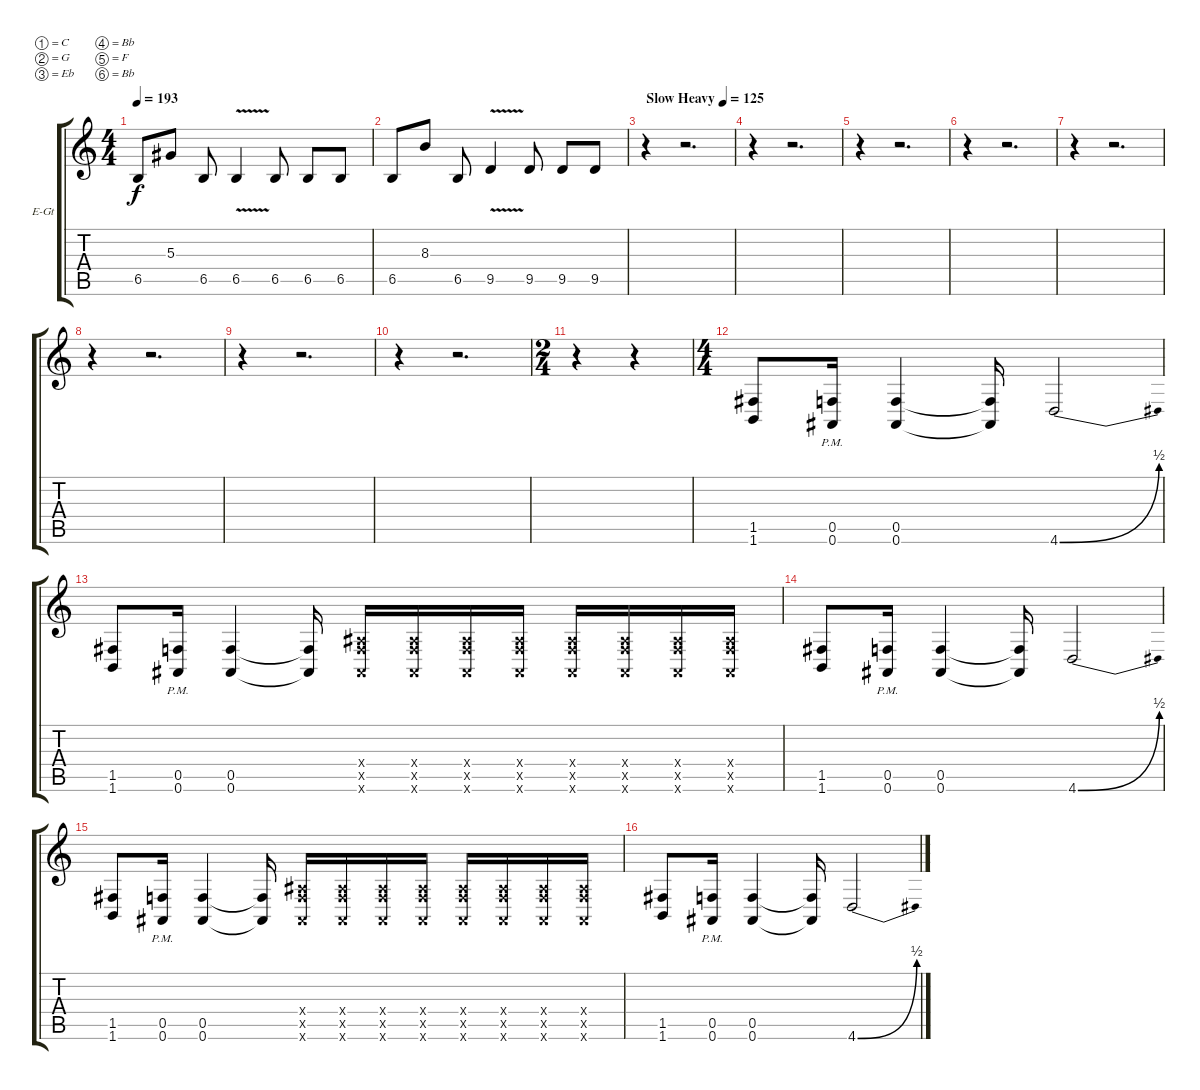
\bracketExtendMode groupsimilarinstruments
\firstSystemTrackNameOrientation horizontal
\otherSystemsTrackNameOrientation horizontal
\track ("Curtis Ward" "E-Gt") {instrument distortionguitar}
\staff {score tabs}
\tuning (C4 G3 Eb3 Bb2 F2 Bb1)
\ts (4 4)
\tempo 193
\clef g2
\ks c
6.5.8{dy f} 5.3.8 6.5.8 6.5{v}.4 6.5.8 6.5.8 6.5.8 |
6.5.8 8.3.8 6.5.8 9.5{v}.4 9.5.8 9.5.8 9.5.8 |
\tempo (125 "Slow Heavy")
r.4 r.2{d} |
r.4 r.2{d} |
r.4 r.2{d} |
r.4 r.2{d} |
r.4 r.2{d} |
r.4 r.2{d} |
r.4 r.2{d} |
r.4 r.2{d} |
\ts (2 4)
\beaming (8 2 2)
r.4 r.4 |
\ts (4 4)
\beaming (8 2 2 2 2)
(1.5 1.6).8 (0.5{pm} 0.6{pm}).16 (0.5 0.6).4 (0.5{t} 0.6{t}).16 4.6{be (bend 0 0 60 2)}.2 |
(1.5 1.6).8 (0.5{pm} 0.6{pm}).16 (0.5 0.6).4 (0.5{t} 0.6{t}).16 (0.4{x} 0.5{x} 0.6{x}).16 (0.4{x} 0.5{x} 0.6{x}).16 (0.4{x} 0.5{x} 0.6{x}).16 (0.4{x} 0.5{x} 0.6{x}).16 (0.4{x} 0.5{x} 0.6{x}).16 (0.4{x} 0.5{x} 0.6{x}).16 (0.4{x} 0.5{x} 0.6{x}).16 (0.4{x} 0.5{x} 0.6{x}).16 |
(1.5 1.6).8 (0.5{pm} 0.6{pm}).16 (0.5 0.6).4 (0.5{t} 0.6{t}).16 4.6{be (bend 0 0 60 2)}.2 |
(1.5 1.6).8 (0.5{pm} 0.6{pm}).16 (0.5 0.6).4 (0.5{t} 0.6{t}).16 (0.4{x} 0.5{x} 0.6{x}).16 (0.4{x} 0.5{x} 0.6{x}).16 (0.4{x} 0.5{x} 0.6{x}).16 (0.4{x} 0.5{x} 0.6{x}).16 (0.4{x} 0.5{x} 0.6{x}).16 (0.4{x} 0.5{x} 0.6{x}).16 (0.4{x} 0.5{x} 0.6{x}).16 (0.4{x} 0.5{x} 0.6{x}).16 |
(1.5 1.6).8 (0.5{pm} 0.6{pm}).16 (0.5 0.6).4 (0.5{t} 0.6{t}).16 4.6{be (bend 0 0 60 2)}.2
